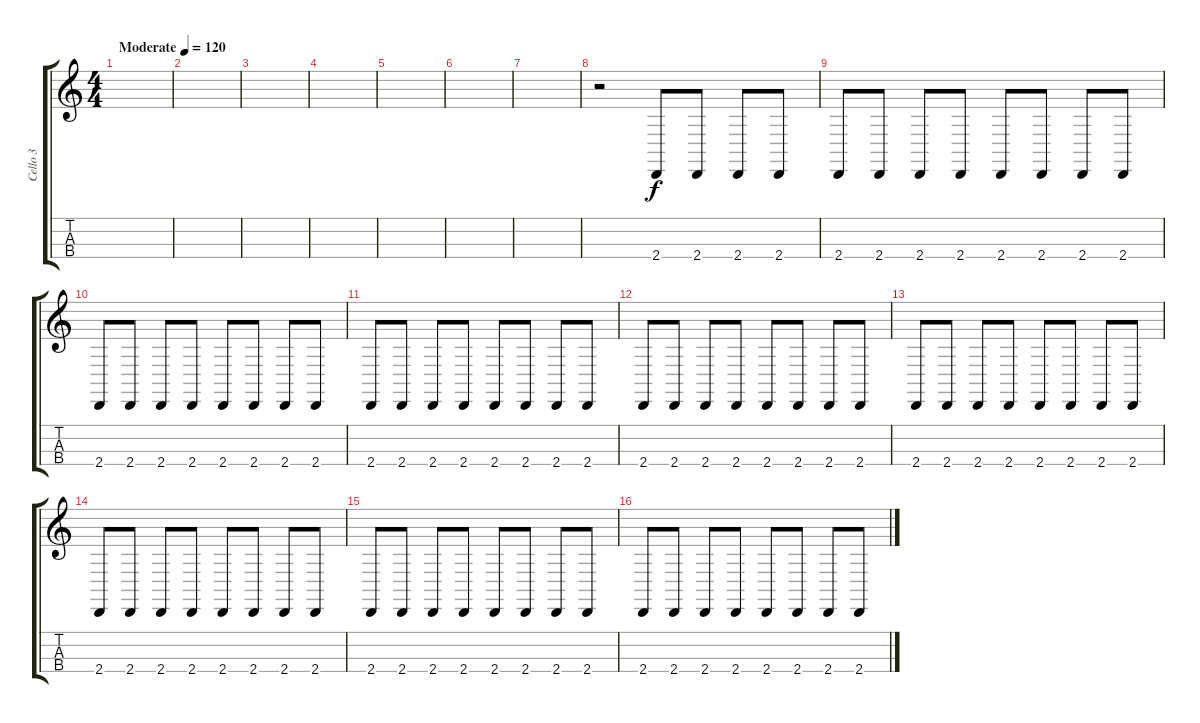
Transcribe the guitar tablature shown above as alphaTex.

\track ("Cello 3" "Cello 3") {instrument cello}
\staff {score tabs}
\tuning (A3 D3 G2 C2) {hide}
\ts (4 4)
\tempo (120 "Moderate")
\clef g2
\ks c
|
|
|
|
|
|
|
r.2 2.4.8 2.4.8 2.4.8 2.4.8 |
2.4.8 2.4.8 2.4.8 2.4.8 2.4.8 2.4.8 2.4.8 2.4.8 |
2.4.8 2.4.8 2.4.8 2.4.8 2.4.8 2.4.8 2.4.8 2.4.8 |
2.4.8 2.4.8 2.4.8 2.4.8 2.4.8 2.4.8 2.4.8 2.4.8 |
2.4.8 2.4.8 2.4.8 2.4.8 2.4.8 2.4.8 2.4.8 2.4.8 |
2.4.8 2.4.8 2.4.8 2.4.8 2.4.8 2.4.8 2.4.8 2.4.8 |
2.4.8 2.4.8 2.4.8 2.4.8 2.4.8 2.4.8 2.4.8 2.4.8 |
2.4.8 2.4.8 2.4.8 2.4.8 2.4.8 2.4.8 2.4.8 2.4.8 |
2.4.8 2.4.8 2.4.8 2.4.8 2.4.8 2.4.8 2.4.8 2.4.8
